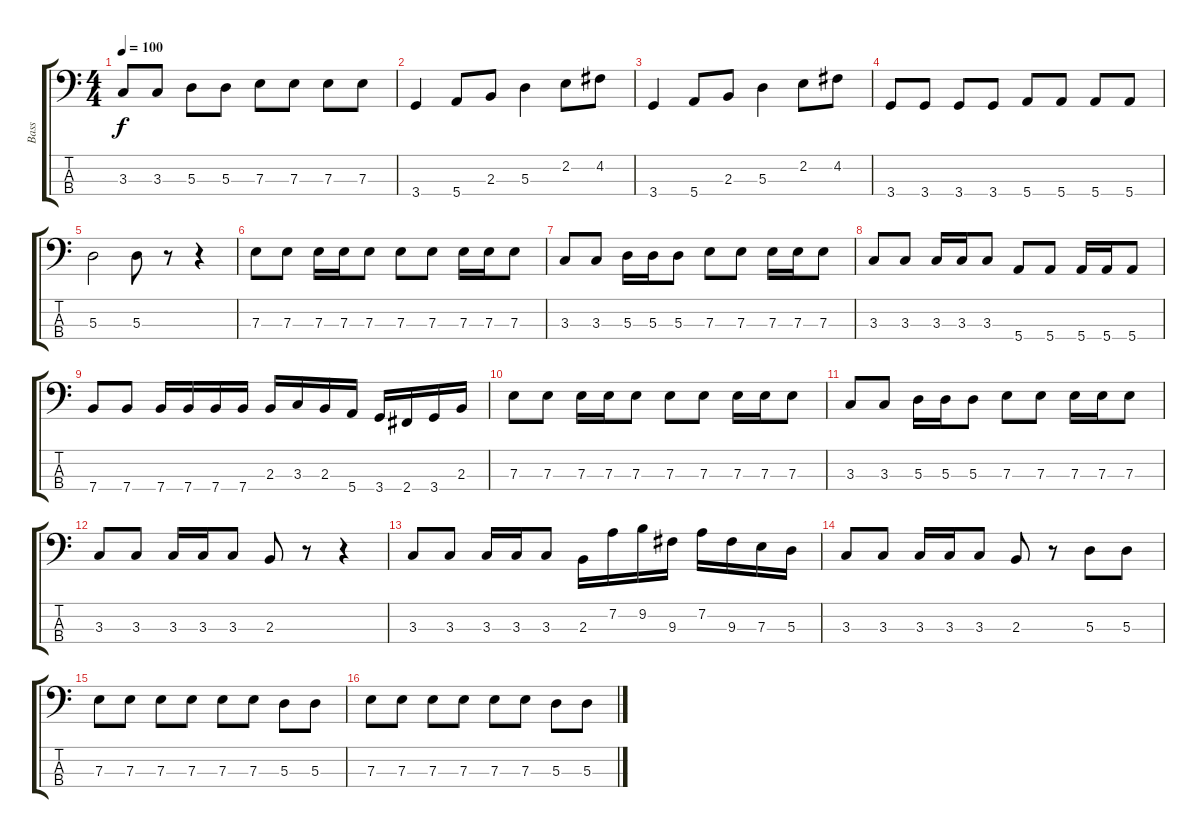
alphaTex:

\track ("Bass" "Bass") {instrument electricbassfinger}
\staff {score tabs}
\tuning (G2 D2 A1 E1) {hide}
\ts (4 4)
\tempo 100
\clef f4
\ks c
3.3.8{dy f} 3.3.8 5.3.8 5.3.8 7.3.8 7.3.8 7.3.8 7.3.8 |
3.4.4 5.4.8 2.3.8 5.3.4 2.2.8 4.2.8 |
3.4.4 5.4.8 2.3.8 5.3.4 2.2.8 4.2.8 |
3.4.8 3.4.8 3.4.8 3.4.8 5.4.8 5.4.8 5.4.8 5.4.8 |
5.3.2 5.3.8 r.8 r.4 |
7.3.8 7.3.8 7.3.16 7.3.16 7.3.8 7.3.8 7.3.8 7.3.16 7.3.16 7.3.8 |
3.3.8 3.3.8 5.3.16 5.3.16 5.3.8 7.3.8 7.3.8 7.3.16 7.3.16 7.3.8 |
3.3.8 3.3.8 3.3.16 3.3.16 3.3.8 5.4.8 5.4.8 5.4.16 5.4.16 5.4.8 |
7.4.8 7.4.8 7.4.16 7.4.16 7.4.16 7.4.16 2.3.16 3.3.16 2.3.16 5.4.16 3.4.16 2.4.16 3.4.16 2.3.16 |
7.3.8 7.3.8 7.3.16 7.3.16 7.3.8 7.3.8 7.3.8 7.3.16 7.3.16 7.3.8 |
3.3.8 3.3.8 5.3.16 5.3.16 5.3.8 7.3.8 7.3.8 7.3.16 7.3.16 7.3.8 |
3.3.8 3.3.8 3.3.16 3.3.16 3.3.8 2.3.8 r.8 r.4 |
3.3.8 3.3.8 3.3.16 3.3.16 3.3.8 2.3.16 7.2.16 9.2.16 9.3.16 7.2.16 9.3.16 7.3.16 5.3.16 |
3.3.8 3.3.8 3.3.16 3.3.16 3.3.8 2.3.8 r.8 5.3.8 5.3.8 |
7.3.8 7.3.8 7.3.8 7.3.8 7.3.8 7.3.8 5.3.8 5.3.8 |
7.3.8 7.3.8 7.3.8 7.3.8 7.3.8 7.3.8 5.3.8 5.3.8
